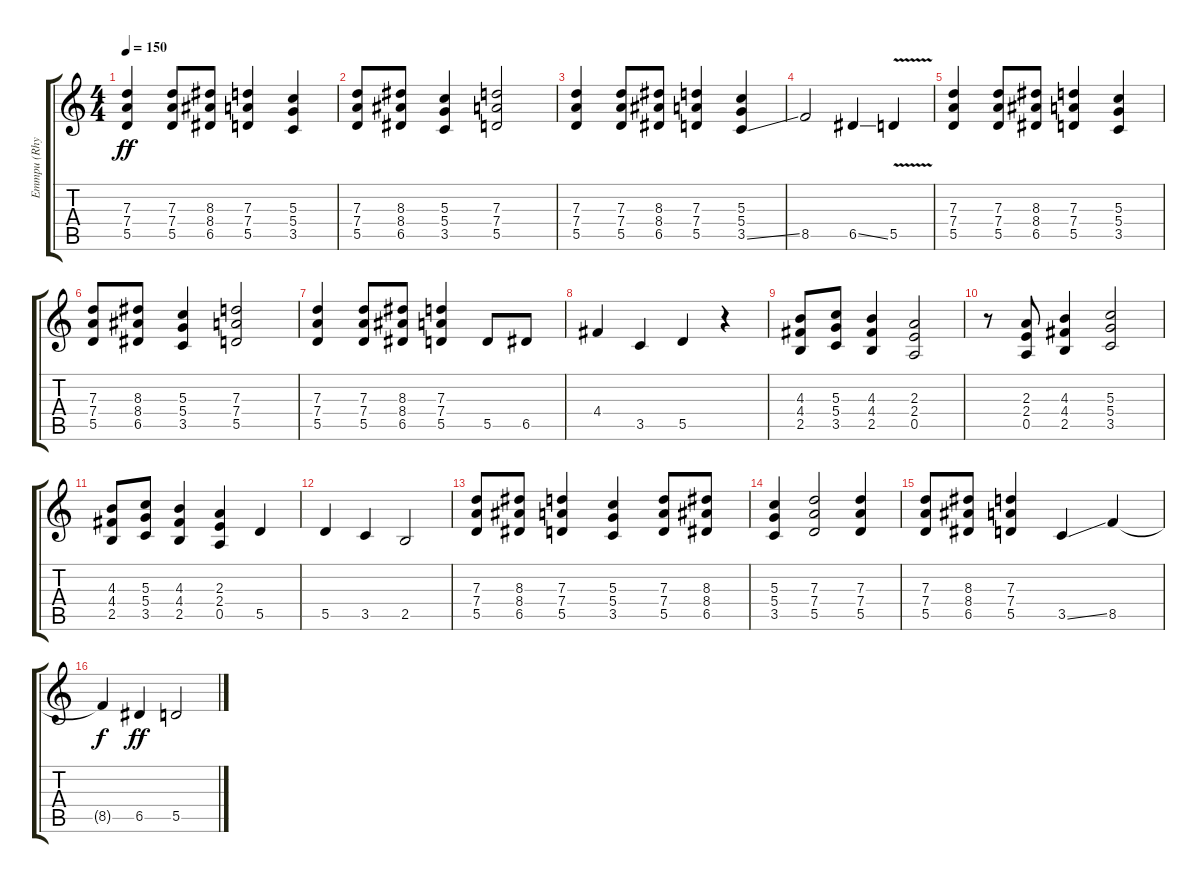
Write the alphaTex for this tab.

\track ("Emmpu (Rhythm Guitar)" "Emmpu (Rhy") {instrument distortionguitar}
\staff {score tabs}
\tuning (E4 B3 G3 D3 A2 E2) {hide}
\ts (4 4)
\tempo 150
\clef g2
\ks c
(7.3 7.4 5.5).4{dy ff} (7.3 7.4 5.5).8 (8.3 8.4 6.5).8 (7.3 7.4 5.5).4 (5.3 5.4 3.5).4 |
(7.3 7.4 5.5).8 (8.3 8.4 6.5).8 (5.3 5.4 3.5).4 (7.3 7.4 5.5).2 |
(7.3 7.4 5.5).4 (7.3 7.4 5.5).8 (8.3 8.4 6.5).8 (7.3 7.4 5.5).4 (5.3 5.4 3.5{ss}).4 |
8.5.2 6.5{ss}.4 5.5{v}.4 |
(7.3 7.4 5.5).4 (7.3 7.4 5.5).8 (8.3 8.4 6.5).8 (7.3 7.4 5.5).4 (5.3 5.4 3.5).4 |
(7.3 7.4 5.5).8 (8.3 8.4 6.5).8 (5.3 5.4 3.5).4 (7.3 7.4 5.5).2 |
(7.3 7.4 5.5).4 (7.3 7.4 5.5).8 (8.3 8.4 6.5).8 (7.3 7.4 5.5).4 5.5.8 6.5.8 |
4.4.4 3.5.4 5.5.4 r.4 |
(4.3 4.4 2.5).8 (5.3 5.4 3.5).8 (4.3 4.4 2.5).4 (2.3 2.4 0.5).2 |
r.8 (2.3 2.4 0.5).8 (4.3 4.4 2.5).4 (5.3 5.4 3.5).2 |
(4.3 4.4 2.5).8 (5.3 5.4 3.5).8 (4.3 4.4 2.5).4 (2.3 2.4 0.5).4 5.5.4 |
5.5.4 3.5.4 2.5.2 |
(7.3 7.4 5.5).8 (8.3 8.4 6.5).8 (7.3 7.4 5.5).4 (5.3 5.4 3.5).4 (7.3 7.4 5.5).8 (8.3 8.4 6.5).8 |
(5.3 5.4 3.5).4 (7.3 7.4 5.5).2 (7.3 7.4 5.5).4 |
(7.3 7.4 5.5).8 (8.3 8.4 6.5).8 (7.3 7.4 5.5).4 3.5{ss}.4 8.5.4 |
8.5{t}.4{dy f} 6.5.4{dy ff} 5.5.2
